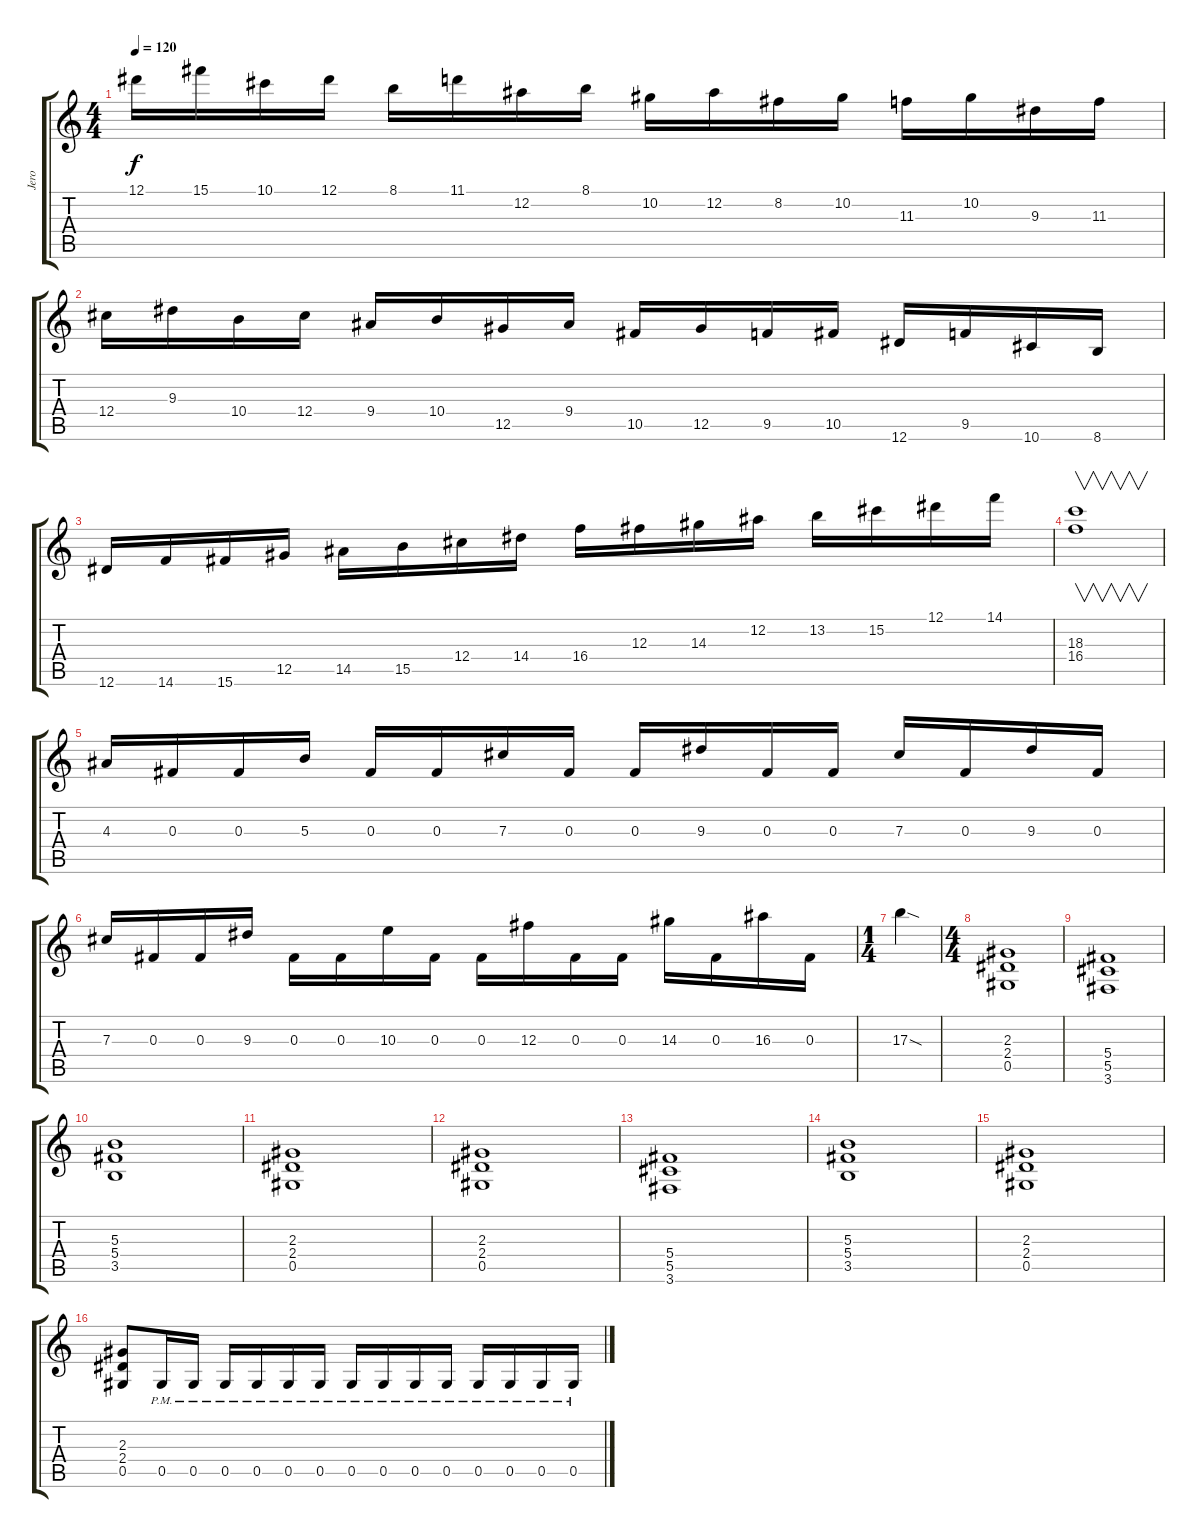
\track ("Jero" "Jero") {instrument distortionguitar}
\staff {score tabs}
\tuning (Eb4 Bb3 Gb3 Db3 Ab2 Eb2) {hide}
\ts (4 4)
\tempo 120
\clef g2
\ks c
12.1.16{dy f} 15.1.16 10.1.16 12.1.16 8.1.16 11.1.16 12.2.16 8.1.16 10.2.16 12.2.16 8.2.16 10.2.16 11.3.16 10.2.16 9.3.16 11.3.16 |
12.4.16 9.3.16 10.4.16 12.4.16 9.4.16 10.4.16 12.5.16 9.4.16 10.5.16 12.5.16 9.5.16 10.5.16 12.6.16 9.5.16 10.6.16 8.6.16 |
12.6.16 14.6.16 15.6.16 12.5.16 14.5.16 15.5.16 12.4.16 14.4.16 16.4.16 12.3.16 14.3.16 12.2.16 13.2.16 15.2.16 12.1.16 14.1.16 |
(18.3 16.4).1{v} |
4.3.16 0.3.16 0.3.16 5.3.16 0.3.16 0.3.16 7.3.16 0.3.16 0.3.16 9.3.16 0.3.16 0.3.16 7.3.16 0.3.16 9.3.16 0.3.16 |
7.3.16 0.3.16 0.3.16 9.3.16 0.3.16 0.3.16 10.3.16 0.3.16 0.3.16 12.3.16 0.3.16 0.3.16 14.3.16 0.3.16 16.3.16 0.3.16 |
\ts (1 4)
17.3{sod}.4 |
\ts (4 4)
(2.3 2.4 0.5).1 |
(5.4 5.5 3.6).1 |
(5.3 5.4 3.5).1 |
(2.3 2.4 0.5).1 |
(2.3 2.4 0.5).1 |
(5.4 5.5 3.6).1 |
(5.3 5.4 3.5).1 |
(2.3 2.4 0.5).1 |
(2.3 2.4 0.5).8 0.5{pm}.16 0.5{pm}.16 0.5{pm}.16 0.5{pm}.16 0.5{pm}.16 0.5{pm}.16 0.5{pm}.16 0.5{pm}.16 0.5{pm}.16 0.5{pm}.16 0.5{pm}.16 0.5{pm}.16 0.5{pm}.16 0.5{pm}.16
